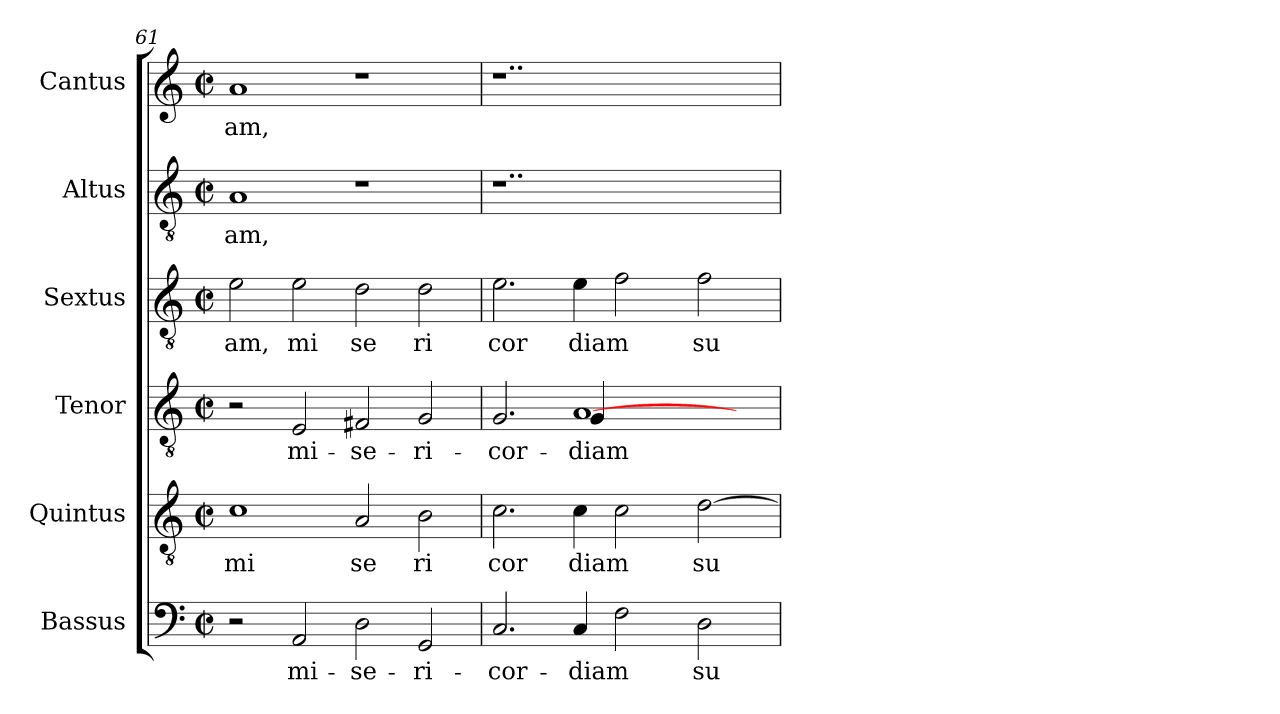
**kern	**text	**kern	**text	**kern	**text	**kern	**text	**kern	**text	**kern	**text
*part6	*part6	*part5	*part5	*part4	*part4	*part3	*part3	*part2	*part2	*part1	*part1
*staff6	*staff6	*staff5	*staff5	*staff4	*staff4	*staff3	*staff3	*staff2	*staff2	*staff1	*staff1
*I"Bassus	*	*I"Quintus	*	*I"Tenor	*	*I"Sextus	*	*I"Altus	*	*I"Cantus	*
*clefF4	*	*clefGv2	*	*clefGv2	*	*clefGv2	*	*clefGv2	*	*clefG2	*
*k[]	*	*k[]	*	*k[]	*	*k[]	*	*k[]	*	*k[]	*
*C:	*	*C:	*	*C:	*	*C:	*	*C:	*	*C:	*
*M2/2	*	*M2/2	*	*M2/2	*	*M2/2	*	*M2/2	*	*M2/2	*
*met(c|)	*	*met(c|)	*	*met(c|)	*	*met(c|)	*	*met(c|)	*	*met(c|)	*
=61	=61	=61	=61	=61	=61	=61	=61	=61	=61	=61	=61
!	!	!	!LO:LY:b:cj	!	!	!	!LO:LY:b:cj	!	!LO:LY:b:cj	!	!LO:LY:b
2r	.	1c	mi	2r	.	2e\	am,	1A	am,	1a	-am,
!	!LO:LY:b	!	!	!	!LO:LY:b:cj	!	!LO:LY:b:cj	!	!	!	!
2AA/	mi-	.	.	2E/	mi-	2e\	mi	.	.	.	.
!	!LO:LY:b	!	!LO:LY:b:cj	!	!LO:LY:b:cj	!	!LO:LY:b:cj	!	!	!	!
2D\	-se-	2A/	se	2F#X/	-se-	2d\	se	1r	.	1r	.
!	!LO:LY:b	!	!LO:LY:b:cj	!	!LO:LY:b:cj	!	!LO:LY:b:cj	!	!	!	!
2GG/	-ri-	2B\	ri	2G/	-ri-	2d\	ri	.	.	.	.
=62	=62	=62	=62	=62	=62	=62	=62	=62	=62	=62	=62
!	!LO:LY:b	!	!LO:LY:b:cj	!	!LO:LY:b:cj	!	!LO:LY:b:cj	!	!	!	!
*	*	*	*	*^	*	*	*	*	*	*	*
2.C/	-cor-	2.c\	cor	2.G/	2.ryy	-cor-	2.e\	cor	1..r	.	1..r	.
!	!LO:LY:b	!	!LO:LY:b:cj	!	!	!LO:LY:b:cj	!	!LO:LY:b:cj	!	!	!	!
4C/	-diam	4c\	diam	[>1A	4G/	-diam-	4e\	diam	.	.	.	.
2F\	.	2c\	.	.	4ryy	.	2f\	.	.	.	.	.
.	.	.	.	.	2.ryy	.	.	.	.	.	.	.
!	!LO:LY:b	!	!LO:LY:b:cj	!	!	!	!	!LO:LY:b:cj	!	!	!	!
2D\	su-	[>2d\	su	.	.	.	2f\	su	.	.	.	.
.	.	.	.	4ryy	.	.	.	.	4ryy	.	4ryy	.
*	*	*	*	*v	*v	*	*	*	*	*	*	*
=	=	=	=	=	=	=	=	=	=	=	=
*-	*-	*-	*-	*-	*-	*-	*-	*-	*-	*-	*-
